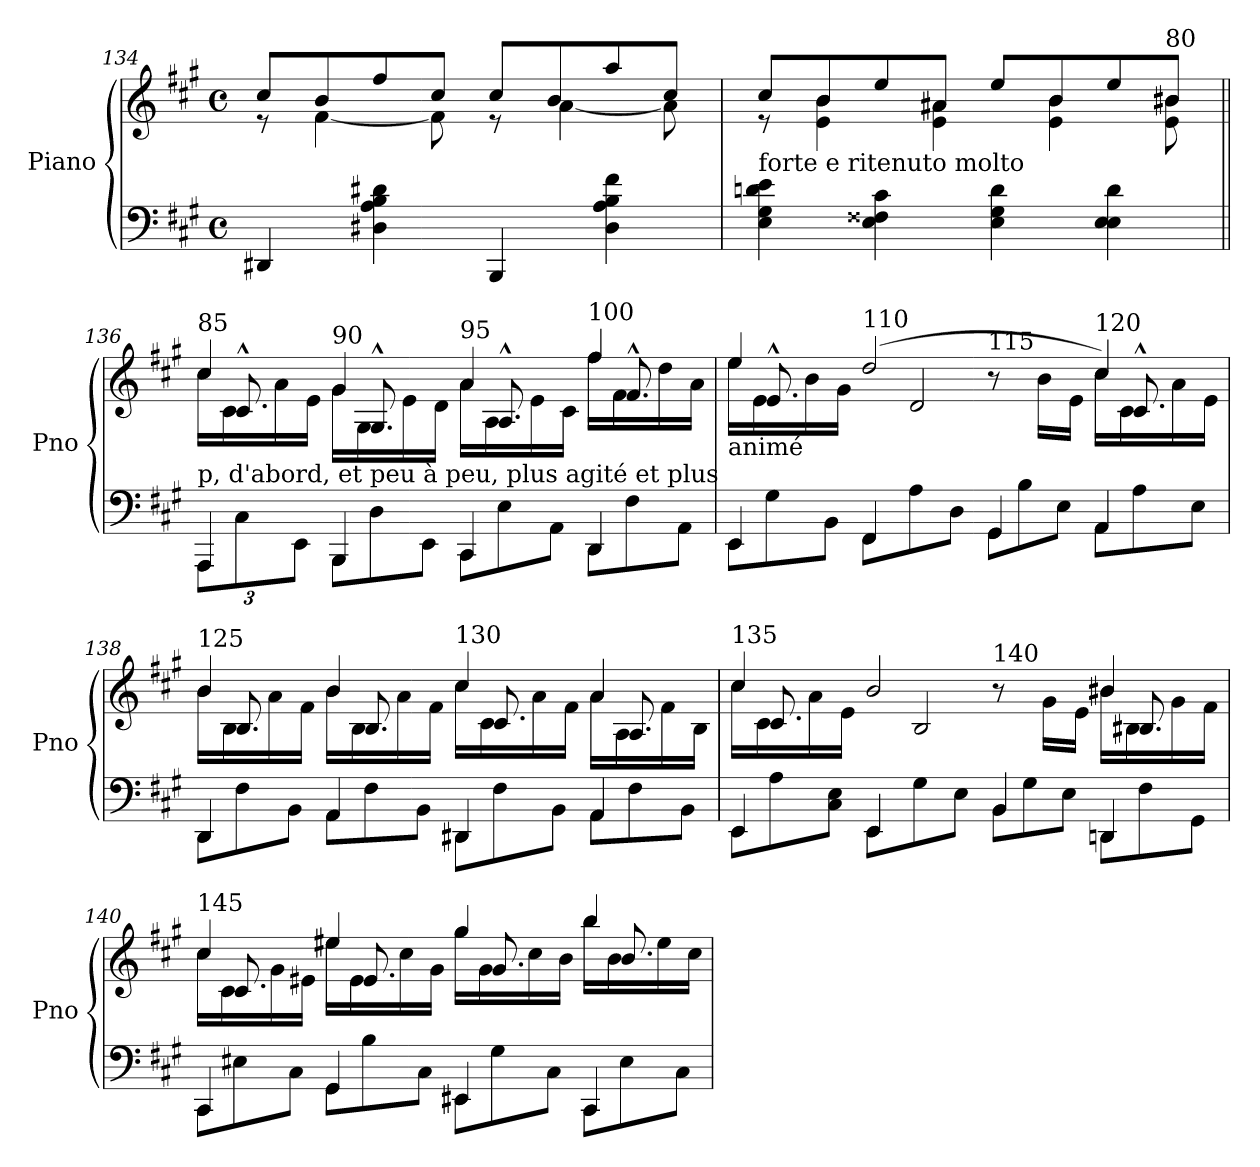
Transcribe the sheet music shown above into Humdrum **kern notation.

**kern	**kern
*part1	*part1
*staff2	*staff1
*I"Piano	*
*I'Pno	*
!!LO:LB:g=z
*clefF4	*clefG2
*k[f#c#g#]	*k[f#c#g#]
*A:	*A:
*M4/4	*M4/4
*met(c)	*met(c)
=134	=134
*	*^
4DD#X/	8cc#/L	8re
.	8b/	[4f#\
4D#X\ 4A\ 4B\ 4d#X\	8ff#/	.
.	8cc#/J	8f#\]
4BBB/	8cc#/L	8re
.	8b/	[4a\
4D#\ 4A\ 4B\ 4f#\	8aa/	.
.	8cc#/J	8a\]
=135	=135	=135
!	!LO:TX:b:t=forte e ritenuto molto	!
4E\ 4G#\ 4dn\ 4e\	8cc#/L	8re
.	8b/	4e\ 4b\
4E\ 4F##X\ 4c#\	8ee/	.
.	8a#X/J	4e\ 4a#\
4E\ 4G#\ 4d\	8ee/L	.
.	8b/	4e\ 4b\
4E\ 4E\ 4d\	8ee/	.
!	!LO:TX:a:t=80	!
.	8b#X/J	8e\ 8b#\
*	*v	*v
=136||	=136||
*^	*
*	*Xbrackettup	*
*	*	*^
*	*	*	*^
!	!	!LO:TX:a:t=85	!	!
!	!	!LO:TX:b:t=p, d'abord, et peu à peu, plus agité et plus	!	!
4AAA/	12AAA\L	4cc#/	16cc#\LL	16ryy
.	.	.	16c#\	8.c#^^/
.	12C#\	.	.	.
.	.	.	16a\	.
.	12EE\J	.	.	.
.	.	.	16e\JJ	.
*	*Xtuplet	*	*	*
!	!	!LO:TX:a:t=90	!	!
4BBB/	12BBB\L	4g#/	16g#\LL	16ryy
.	.	.	16G#\	8.G#^^/
.	12D\	.	.	.
.	.	.	16e\	.
.	12EE\J	.	.	.
.	.	.	16d\JJ	.
!	!	!LO:TX:a:t=95	!	!
4CC#/	12CC#\L	4a/	16a\LL	16ryy
.	.	.	16A\	8.A^^/
.	12E\	.	.	.
.	.	.	16e\	.
.	12AA\J	.	.	.
.	.	.	16c#\JJ	.
!	!	!LO:TX:a:t=100	!	!
4DD/	12DD\L	4ff#/	16ff#\LL	16ryy
.	.	.	16f#\	8.f#^^/
.	12F#\	.	.	.
.	.	.	16dd\	.
.	12AA\J	.	.	.
.	.	.	16a\JJ	.
!!LO:LB:g=z	!!	!!
=137	=137	=137	=137	=137
!	!	!LO:TX:b:t=animé	!	!
4EE/	12EE\L	4ee/	16ee\LL	16ryy
.	.	.	16e\	8.e^^/
.	12G#\	.	.	.
.	.	.	16b\	.
.	12BB\J	.	.	.
.	.	.	16g#\JJ	.
!	!	!LO:TX:a:t=110	!	!
4FF#/	12FF#\L	(2dd/	16dd\LLyy	16ryy
.	.	.	16d\yy	2d/
.	12A\	.	.	.
.	.	.	16a\	.
.	12D\J	.	.	.
.	.	.	16f#\JJ	.
!	!	!	!LO:TX:a:t=115	!
4GG#/	12GG#\L	.	8r	.
.	12B\	.	.	.
.	.	.	16b\LL	.
.	12E\J	.	.	.
.	.	.	16e\JJ	.
!	!	!LO:TX:a:t=120	!	!
4AA/	12AA\L	4cc#/)	16cc#\LL	.
.	.	.	16c#\	8.c#^^/
.	12A\	.	.	.
.	.	.	16a\	.
.	12E\J	.	.	.
.	.	.	16e\JJ	.
=138	=138	=138	=138	=138
!	!	!LO:TX:a:t=125	!	!
4DD/	12DD\L	4b/	16b\LL	16ryy
.	.	.	16B\	8.B/
.	12F#\	.	.	.
.	.	.	16a\	.
.	12BB\J	.	.	.
.	.	.	16f#\JJ	.
4AA/	12AA\L	4b/	16b\LL	16ryy
.	.	.	16B\	8.B/
.	12F#\	.	.	.
.	.	.	16a\	.
.	12BB\J	.	.	.
.	.	.	16f#\JJ	.
!	!	!LO:TX:a:t=130	!	!
4DD#X/	12DD#\L	4cc#/	16cc#\LL	16ryy
.	.	.	16c#\	8.c#/
.	12F#\	.	.	.
.	.	.	16a\	.
.	12BB\J	.	.	.
.	.	.	16f#\JJ	.
4AA/	12AA\L	4a/	16a\LL	16ryy
.	.	.	16A\	8.A/
.	12F#\	.	.	.
.	.	.	16f#\	.
.	12BB\J	.	.	.
.	.	.	16B\JJ	.
=139	=139	=139	=139	=139
!	!	!LO:TX:a:t=135	!	!
4EE/	12EE\L	4cc#/	16cc#\LL	16ryy
.	.	.	16c#\	8.c#/
.	12A\	.	.	.
.	.	.	16a\	.
.	12C#\ 12E\J	.	.	.
.	.	.	16e\JJ	.
4EE/	12EE\L	2b/	16b\LLyy	16ryy
.	.	.	16B\yy	2B/
.	12G#\	.	.	.
.	.	.	16g#\	.
.	12E\J	.	.	.
.	.	.	16e\JJ	.
!	!	!	!LO:TX:a:t=140	!
4BB/	12BB\L	.	8r	.
.	12G#\	.	.	.
.	.	.	16g#\LL	.
.	12E\J	.	.	.
.	.	.	16e\JJ	.
4DDn/	12DD\L	4b#X/	16b#\LL	.
.	.	.	16B#\	8.B#X/
.	12F#\	.	.	.
.	.	.	16g#\	.
.	12GG#\J	.	.	.
.	.	.	16f#\JJ	.
!!LO:PB:g=z	!!	!!
=140	=140	=140	=140	=140
!	!	!LO:TX:a:t=145	!	!
4CC#/	12CC#\L	4cc#/	16cc#\LL	16ryy
.	.	.	16c#\	8.c#/
.	12E#X\	.	.	.
.	.	.	16g#\	.
.	12C#\J	.	.	.
.	.	.	16e#X\JJ	.
4GG#/	12GG#\L	4ee#X/	16ee#\LL	16ryy
.	.	.	16e#\	8.e#/
.	12B\	.	.	.
.	.	.	16cc#\	.
.	12C#\J	.	.	.
.	.	.	16g#\JJ	.
4EE#X/	12EE#\L	4gg#/	16gg#\LL	16ryy
.	.	.	16g#\	8.g#/
.	12G#\	.	.	.
.	.	.	16cc#\	.
.	12C#\J	.	.	.
.	.	.	16b\JJ	.
4CC#/	12CC#\L	4bb/	16bb\LL	16ryy
.	.	.	16b\	8.b/
.	12E#\	.	.	.
.	.	.	16ee#\	.
.	12C#\J	.	.	.
.	.	.	16cc#\JJ	.
*v	*v	*	*	*
*	*v	*v	*v
=	=
*-	*-
